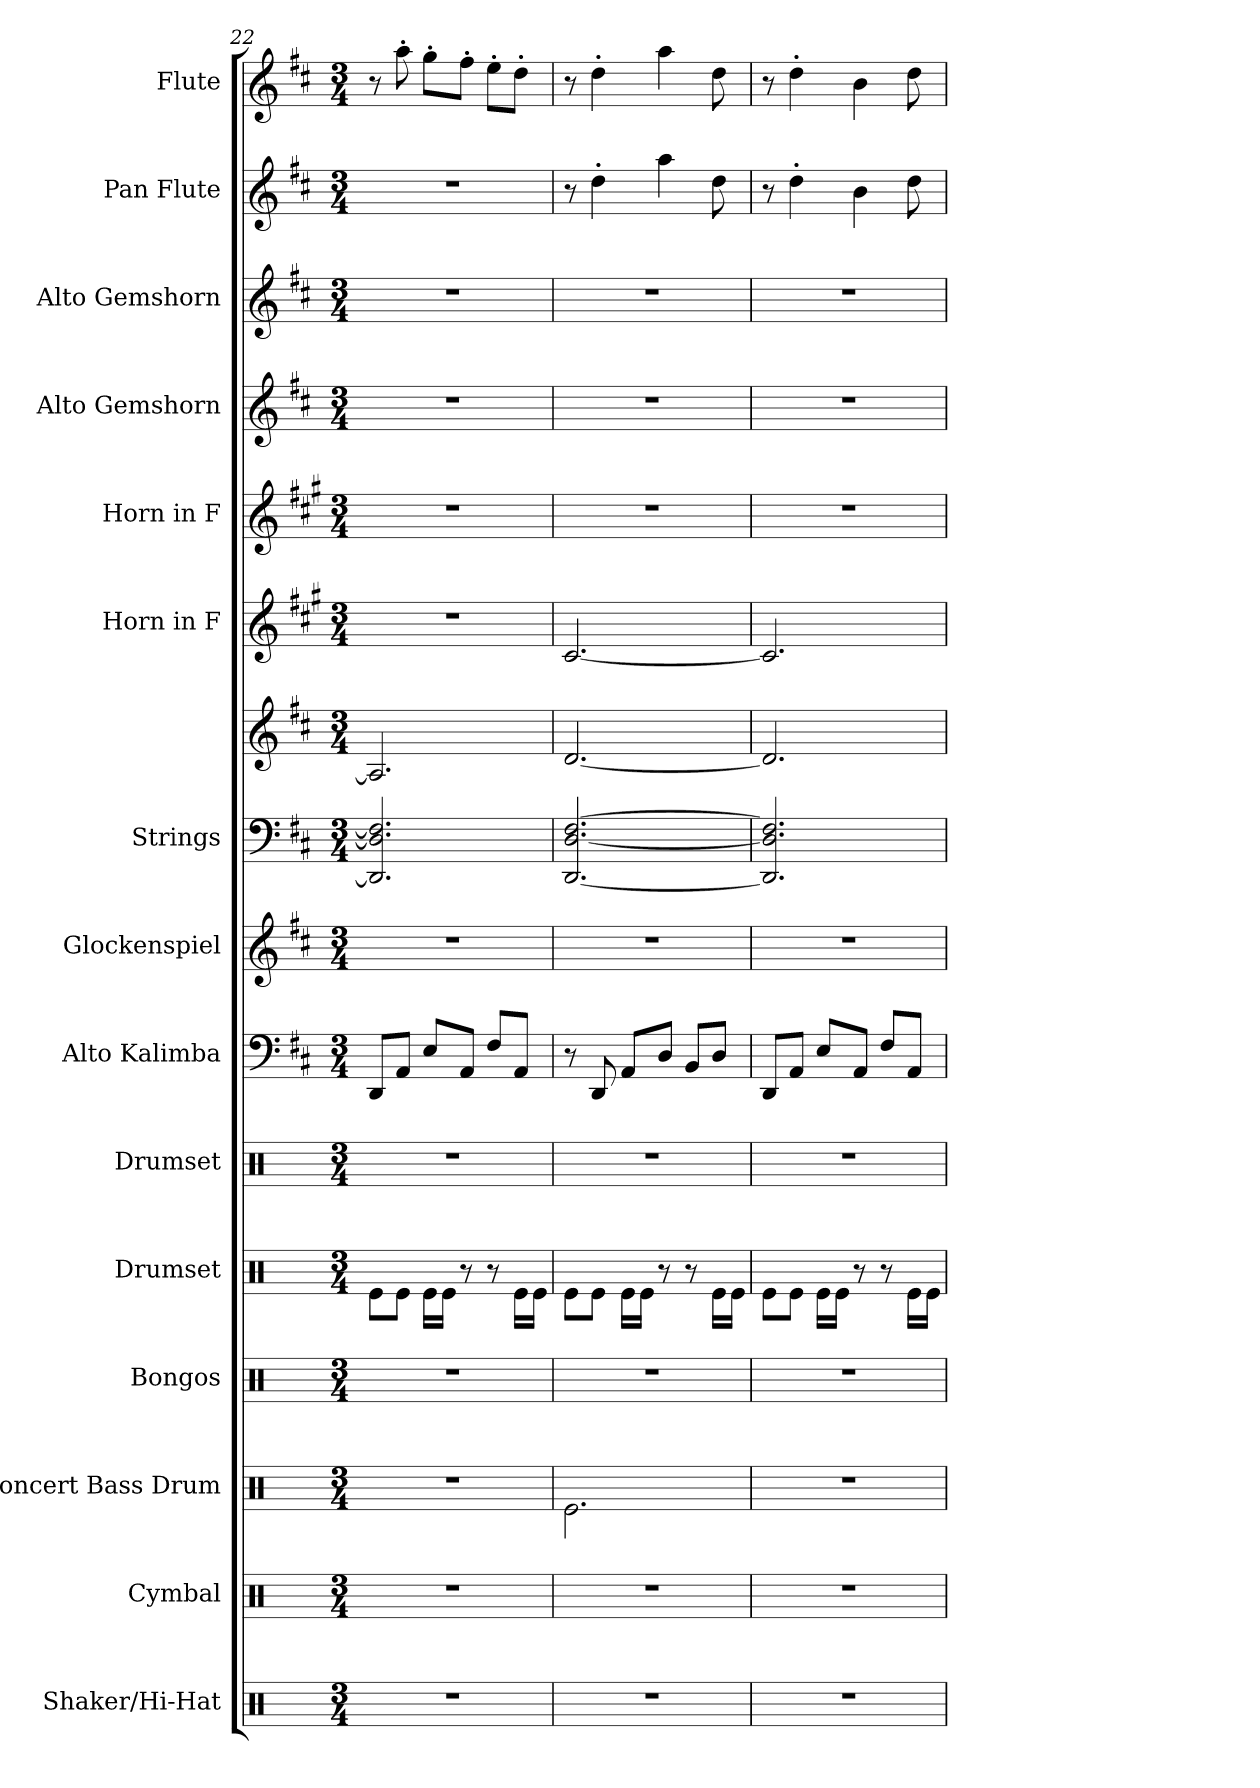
**kern	**kern	**kern	**kern	**kern	**kern	**kern	**kern	**kern	**kern	**kern	**kern	**kern	**kern	**kern	**kern
*part15	*part14	*part13	*part12	*part11	*part10	*part9	*part8	*part7	*part7	*part6	*part5	*part4	*part3	*part2	*part1
*staff16	*staff15	*staff14	*staff13	*staff12	*staff11	*staff10	*staff9	*staff8	*staff7	*staff6	*staff5	*staff4	*staff3	*staff2	*staff1
*I"Shaker/Hi-Hat	*I"Cymbal	*I"Concert Bass Drum	*I"Bongos	*I"Drumset	*I"Drumset	*I"Alto Kalimba	*I"Glockenspiel	*I"Strings	*	*I"Horn in F	*I"Horn in F	*I"Alto Gemshorn	*I"Alto Gemshorn	*I"Pan Flute	*I"Flute
*I'Sh/HH	*I'Cym.	*I'Con. BD	*I'Bon.	*I'D. Set	*I'D. Set	*I'A. Kal.	*I'Glock.	*I'St.	*	*	*	*I'A. Gh.	*I'A. Gh.	*I'Pn. Fl.	*I'Fl.
*clefX	*clefX	*clefX	*clefX	*clefX	*clefX	*clefF4	*clefG2	*clefF4	*clefG2	*clefG2	*clefG2	*clefG2	*clefG2	*clefG2	*clefG2
*	*	*	*	*	*	*	*ITrd-14c-24	*	*	*ITrd4c7	*ITrd4c7	*	*	*	*
*k[]	*k[]	*k[]	*k[]	*k[]	*k[]	*k[f#c#]	*k[f#c#]	*k[f#c#]	*k[f#c#]	*k[f#c#]	*k[f#c#]	*k[f#c#]	*k[f#c#]	*k[f#c#]	*k[f#c#]
*M3/4	*M3/4	*M3/4	*M3/4	*M3/4	*M3/4	*M3/4	*M3/4	*M3/4	*M3/4	*M3/4	*M3/4	*M3/4	*M3/4	*M3/4	*M3/4
=22	=22	=22	=22	=22	=22	=22	=22	=22	=22	=22	=22	=22	=22	=22	=22
2.r	2.r	2.r	2.r	8Re\L	2.r	8DD/L	2.r	2.DD/] 2.D/] 2.F#/]	2.A/]	2.r	2.r	2.r	2.r	2.r	8r
.	.	.	.	8Re\J	.	8AA/J	.	.	.	.	.	.	.	.	8aa'\
.	.	.	.	16Re\LL	.	8E/L	.	.	.	.	.	.	.	.	8gg'\L
.	.	.	.	16Re\JJ	.	.	.	.	.	.	.	.	.	.	.
.	.	.	.	8r	.	8AA/J	.	.	.	.	.	.	.	.	8ff#'\J
.	.	.	.	8r	.	8F#/L	.	.	.	.	.	.	.	.	8ee'\L
.	.	.	.	16Re\LL	.	8AA/J	.	.	.	.	.	.	.	.	8dd'\J
.	.	.	.	16Re\JJ	.	.	.	.	.	.	.	.	.	.	.
=23	=23	=23	=23	=23	=23	=23	=23	=23	=23	=23	=23	=23	=23	=23	=23
2.r	2.r	2.Re\	2.r	8Re\L	2.r	8r	2.r	[2.DD/ [2.D/ [2.F#/	[2.d/	[2.F#/	2.r	2.r	2.r	8r	8r
.	.	.	.	8Re\J	.	8DD/	.	.	.	.	.	.	.	4dd'\	4dd'\
.	.	.	.	16Re\LL	.	8AA/L	.	.	.	.	.	.	.	.	.
.	.	.	.	16Re\JJ	.	.	.	.	.	.	.	.	.	.	.
.	.	.	.	8r	.	8D/J	.	.	.	.	.	.	.	4aa\	4aa\
.	.	.	.	8r	.	8BB/L	.	.	.	.	.	.	.	.	.
.	.	.	.	16Re\LL	.	8D/J	.	.	.	.	.	.	.	8dd\	8dd\
.	.	.	.	16Re\JJ	.	.	.	.	.	.	.	.	.	.	.
=24	=24	=24	=24	=24	=24	=24	=24	=24	=24	=24	=24	=24	=24	=24	=24
2.r	2.r	2.r	2.r	8Re\L	2.r	8DD/L	2.r	2.DD/] 2.D/] 2.F#/]	2.d/]	2.F#/]	2.r	2.r	2.r	8r	8r
.	.	.	.	8Re\J	.	8AA/J	.	.	.	.	.	.	.	4dd'\	4dd'\
.	.	.	.	16Re\LL	.	8E/L	.	.	.	.	.	.	.	.	.
.	.	.	.	16Re\JJ	.	.	.	.	.	.	.	.	.	.	.
.	.	.	.	8r	.	8AA/J	.	.	.	.	.	.	.	4b\	4b\
.	.	.	.	8r	.	8F#/L	.	.	.	.	.	.	.	.	.
.	.	.	.	16Re\LL	.	8AA/J	.	.	.	.	.	.	.	8dd\	8dd\
.	.	.	.	16Re\JJ	.	.	.	.	.	.	.	.	.	.	.
=	=	=	=	=	=	=	=	=	=	=	=	=	=	=	=
*-	*-	*-	*-	*-	*-	*-	*-	*-	*-	*-	*-	*-	*-	*-	*-
